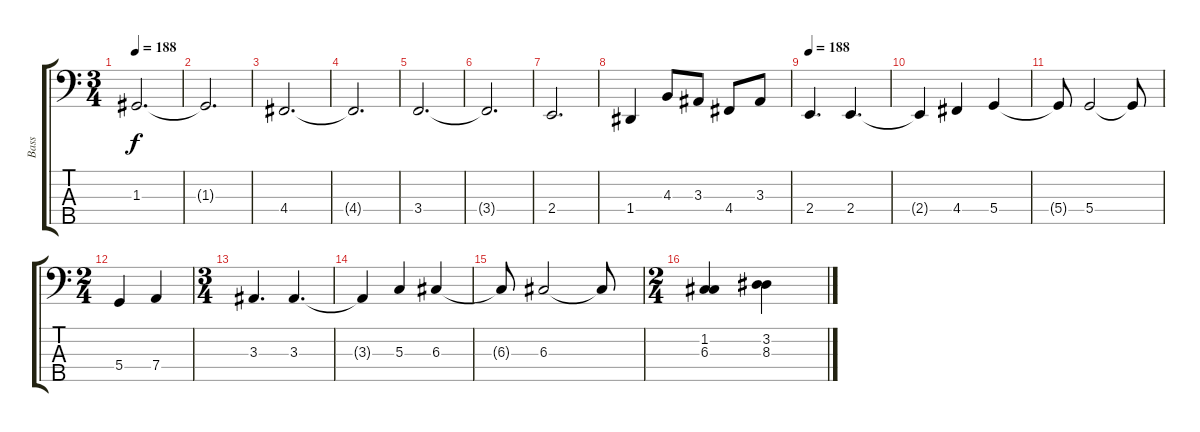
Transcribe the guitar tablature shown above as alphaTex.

\track ("Bass" "Bass") {instrument electricbassfinger}
\staff {score tabs}
\tuning (F2 C2 G1 D1 A0) {hide}
\ts (3 4)
\tempo 188
\clef f4
\ks c
1.3.2{d dy f} |
1.3{t}.2{d} |
4.4.2{d} |
4.4{t}.2{d} |
3.4.2{d} |
3.4{t}.2{d} |
2.4.2{d} |
1.4.4 4.3.8 3.3.8 4.4.8 3.3.8 |
\tempo 188
2.4.4{d} 2.4.4{d} |
2.4{t}.4 4.4.4 5.4.4 |
5.4{t}.8 5.4.2 5.4{t}.8 |
\ts (2 4)
5.4.4 7.4.4 |
\ts (3 4)
3.3.4{d} 3.3.4{d} |
3.3{t}.4 5.3.4 6.3.4 |
6.3{t}.8 6.3.2 6.3{t}.8 |
\ts (2 4)
(1.2 6.3).4 (3.2 8.3).4
